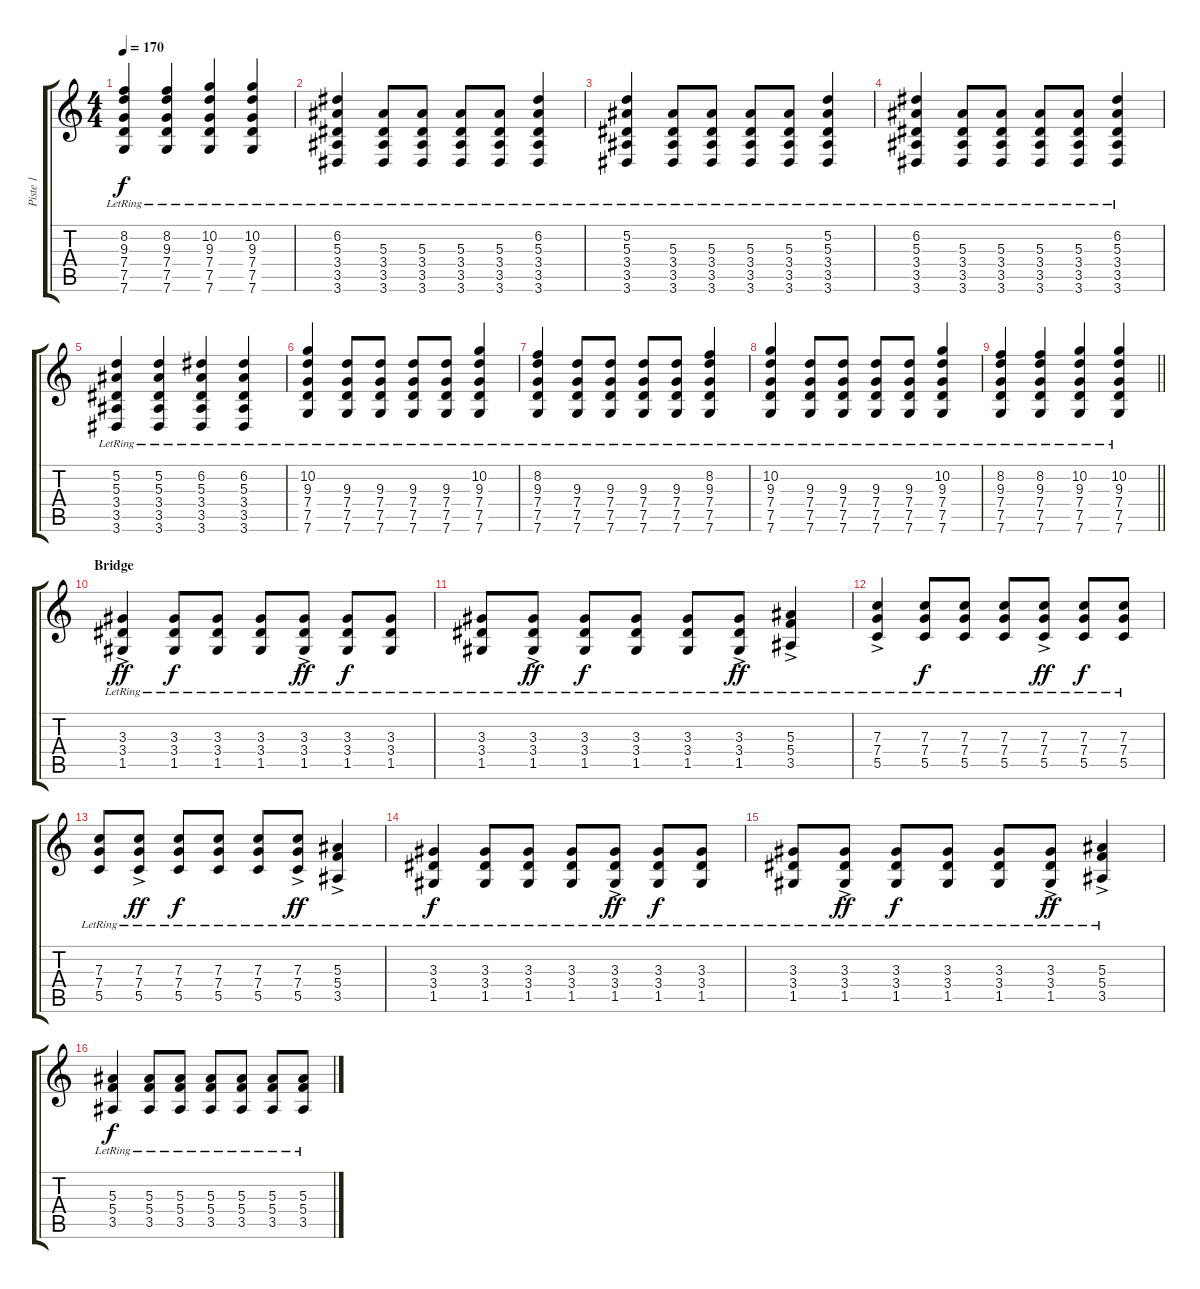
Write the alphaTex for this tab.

\track ("Piste 1" "Piste 1") {instrument acousticguitarsteel}
\staff {score tabs}
\tuning (D4 A3 F3 C3 G2 C2) {hide}
\ts (4 4)
\tempo 170
\clef g2
\ks c
(8.2{lr} 9.3{lr} 7.4{lr} 7.5{lr} 7.6{lr}).4{dy f} (8.2{lr} 9.3{lr} 7.4{lr} 7.5{lr} 7.6{lr}).4 (10.2{lr} 9.3{lr} 7.4{lr} 7.5{lr} 7.6{lr}).4 (10.2{lr} 9.3{lr} 7.4{lr} 7.5{lr} 7.6{lr}).4 |
(6.2{lr} 5.3{lr} 3.4{lr} 3.5{lr} 3.6{lr}).4 (5.3{lr} 3.4{lr} 3.5{lr} 3.6{lr}).8 (5.3{lr} 3.4{lr} 3.5{lr} 3.6{lr}).8 (5.3{lr} 3.4{lr} 3.5{lr} 3.6{lr}).8 (5.3{lr} 3.4{lr} 3.5{lr} 3.6{lr}).8 (6.2{lr} 5.3{lr} 3.4{lr} 3.5{lr} 3.6{lr}).4 |
(5.2{lr} 5.3{lr} 3.4{lr} 3.5{lr} 3.6{lr}).4 (5.3{lr} 3.4{lr} 3.5{lr} 3.6{lr}).8 (5.3{lr} 3.4{lr} 3.5{lr} 3.6{lr}).8 (5.3{lr} 3.4{lr} 3.5{lr} 3.6{lr}).8 (5.3{lr} 3.4{lr} 3.5{lr} 3.6{lr}).8 (5.2{lr} 5.3{lr} 3.4{lr} 3.5{lr} 3.6{lr}).4 |
(6.2{lr} 5.3{lr} 3.4{lr} 3.5{lr} 3.6{lr}).4 (5.3{lr} 3.4{lr} 3.5{lr} 3.6{lr}).8 (5.3{lr} 3.4{lr} 3.5{lr} 3.6{lr}).8 (5.3{lr} 3.4{lr} 3.5{lr} 3.6{lr}).8 (5.3{lr} 3.4{lr} 3.5{lr} 3.6{lr}).8 (6.2{lr} 5.3{lr} 3.4{lr} 3.5{lr} 3.6{lr}).4 |
(5.2{lr} 5.3{lr} 3.4{lr} 3.5{lr} 3.6{lr}).4 (5.2{lr} 5.3{lr} 3.4{lr} 3.5{lr} 3.6{lr}).4 (6.2{lr} 5.3{lr} 3.4{lr} 3.5{lr} 3.6{lr}).4 (6.2{lr} 5.3{lr} 3.4{lr} 3.5{lr} 3.6{lr}).4 |
(10.2{lr} 9.3{lr} 7.4{lr} 7.5{lr} 7.6{lr}).4 (9.3{lr} 7.4{lr} 7.5{lr} 7.6{lr}).8 (9.3{lr} 7.4{lr} 7.5{lr} 7.6{lr}).8 (9.3{lr} 7.4{lr} 7.5{lr} 7.6{lr}).8 (9.3{lr} 7.4{lr} 7.5{lr} 7.6{lr}).8 (10.2{lr} 9.3{lr} 7.4{lr} 7.5{lr} 7.6{lr}).4 |
(8.2{lr} 9.3{lr} 7.4{lr} 7.5{lr} 7.6{lr}).4 (9.3{lr} 7.4{lr} 7.5{lr} 7.6{lr}).8 (9.3{lr} 7.4{lr} 7.5{lr} 7.6{lr}).8 (9.3{lr} 7.4{lr} 7.5{lr} 7.6{lr}).8 (9.3{lr} 7.4{lr} 7.5{lr} 7.6{lr}).8 (8.2{lr} 9.3{lr} 7.4{lr} 7.5{lr} 7.6{lr}).4 |
(10.2{lr} 9.3{lr} 7.4{lr} 7.5{lr} 7.6{lr}).4 (9.3{lr} 7.4{lr} 7.5{lr} 7.6{lr}).8 (9.3{lr} 7.4{lr} 7.5{lr} 7.6{lr}).8 (9.3{lr} 7.4{lr} 7.5{lr} 7.6{lr}).8 (9.3{lr} 7.4{lr} 7.5{lr} 7.6{lr}).8 (10.2{lr} 9.3{lr} 7.4{lr} 7.5{lr} 7.6{lr}).4 |
\barLineRight lightlight
(8.2{lr} 9.3{lr} 7.4{lr} 7.5{lr} 7.6{lr}).4 (8.2{lr} 9.3{lr} 7.4{lr} 7.5{lr} 7.6{lr}).4 (10.2{lr} 9.3{lr} 7.4{lr} 7.5{lr} 7.6{lr}).4 (10.2{lr} 9.3{lr} 7.4{lr} 7.5{lr} 7.6{lr}).4 |
\section ("" "Bridge")
(3.3{ac lr} 3.4{lr} 1.5{lr}).4{dy ff} (3.3{lr} 3.4{lr} 1.5{lr}).8{dy f} (3.3{lr} 3.4{lr} 1.5{lr}).8 (3.3{lr} 3.4{lr} 1.5{lr}).8 (3.3{ac lr} 3.4{lr} 1.5{lr}).8{dy ff} (3.3{lr} 3.4{lr} 1.5{lr}).8{dy f} (3.3{lr} 3.4{lr} 1.5{lr}).8 |
(3.3{lr} 3.4{lr} 1.5{lr}).8 (3.3{ac lr} 3.4{lr} 1.5{lr}).8{dy ff} (3.3{lr} 3.4{lr} 1.5{lr}).8{dy f} (3.3{lr} 3.4{lr} 1.5{lr}).8 (3.3{lr} 3.4{lr} 1.5{lr}).8 (3.3{ac lr} 3.4{lr} 1.5{lr}).8{dy ff} (5.3{ac lr} 5.4{lr} 3.5{lr}).4 |
(7.3{ac lr} 7.4{lr} 5.5{lr}).4 (7.3{lr} 7.4{lr} 5.5{lr}).8{dy f} (7.3{lr} 7.4{lr} 5.5{lr}).8 (7.3{lr} 7.4{lr} 5.5{lr}).8 (7.3{ac lr} 7.4{lr} 5.5{lr}).8{dy ff} (7.3{lr} 7.4{lr} 5.5{lr}).8{dy f} (7.3{lr} 7.4{lr} 5.5{lr}).8 |
(7.3 7.4 5.5{lr}).8 (7.3{ac lr} 7.4{lr} 5.5{lr}).8{dy ff} (7.3{lr} 7.4{lr} 5.5{lr}).8{dy f} (7.3{lr} 7.4{lr} 5.5{lr}).8 (7.3{lr} 7.4{lr} 5.5{lr}).8 (7.3{ac lr} 7.4 5.5).8{dy ff} (5.3 5.4 3.5{ac lr}).4 |
(3.3{lr} 3.4{lr} 1.5{lr}).4{dy f} (3.3{lr} 3.4{lr} 1.5{lr}).8 (3.3{lr} 3.4{lr} 1.5{lr}).8 (3.3{lr} 3.4{lr} 1.5{lr}).8 (3.3{ac lr} 3.4{lr} 1.5{lr}).8{dy ff} (3.3{lr} 3.4{lr} 1.5{lr}).8{dy f} (3.3{lr} 3.4{lr} 1.5{lr}).8 |
(3.3{lr} 3.4{lr} 1.5{lr}).8 (3.3{ac lr} 3.4{lr} 1.5{lr}).8{dy ff} (3.3{lr} 3.4{lr} 1.5{lr}).8{dy f} (3.3{lr} 3.4{lr} 1.5{lr}).8 (3.3{lr} 3.4{lr} 1.5{lr}).8 (3.3{ac lr} 3.4{lr} 1.5{lr}).8{dy ff} (5.3{ac lr} 5.4{lr} 3.5{lr}).4 |
(5.3{lr} 5.4{lr} 3.5{lr}).4{dy f} (5.3{lr} 5.4{lr} 3.5{lr}).8 (5.3{lr} 5.4{lr} 3.5{lr}).8 (5.3{lr} 5.4{lr} 3.5{lr}).8 (5.3{lr} 5.4{lr} 3.5{lr}).8 (5.3{lr} 5.4{lr} 3.5{lr}).8 (5.3{lr} 5.4{lr} 3.5{lr}).8
